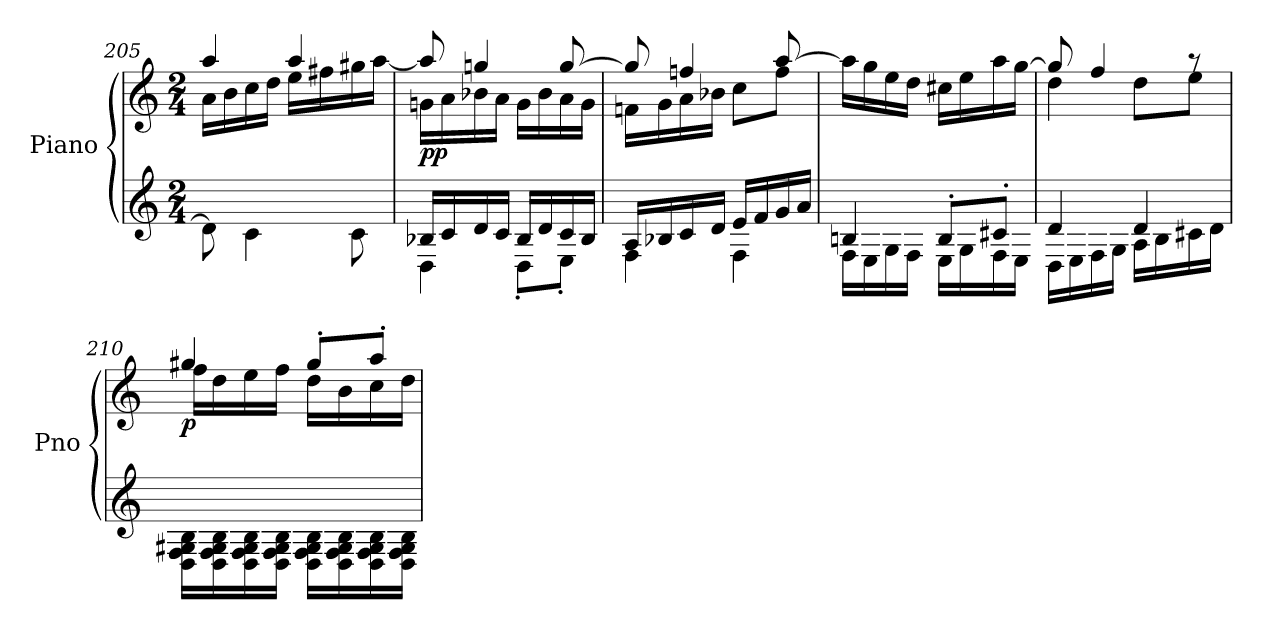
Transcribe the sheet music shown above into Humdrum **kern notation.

**kern	**kern	**dynam
*part1	*part1	*part1
*staff2	*staff1	*staff1/2
*I"Piano	*	*
*I'Pno	*	*
!!LO:LB:g=z
*clefG2	*clefG2	*
*k[]	*k[]	*
*M2/4	*M2/4	*
=205	=205	=205
*	*^	*
8d\]	4aa/	16a\LL	.
.	.	16b\	.
4c\	.	16cc\	.
.	.	16dd\JJ	.
.	4aa/	16ee\LL	.
.	.	16ff#X\	.
8c\	.	16gg#X\	.
.	.	[16aa\JJ	.
=206	=206	=206	=206
*^	*	*^	*
!	!	!	!	!	!LO:DY:b
16B-X/LL	4D\	8rgyy	16gn\LL	8aa/]	pp
16c/	.	.	16a\	.	.
16d/	.	4ggn/	16b-X\	8rcyy	.
16c/JJ	.	.	16a\JJ	.	.
16B-/LL	8D'\L	.	16g\LL	4ryy	.
16d/	.	.	16b-\	.	.
16c/	8E'\J	[8gg/	16a\	.	.
16B-/JJ	.	.	16g\JJ	.	.
*	*	*	*v	*v	*
=207	=207	=207	=207	=207
16A/LL	4F\	8gg/]	16fn\LL	.
16B-X/	.	.	16g\	.
16c/	.	4ffn/	16a\	.
16d/JJ	.	.	16b-X\JJ	.
16e/LL	4F\	.	8cc\L	.
16f/	.	.	.	.
16g/	.	[8aa/	8ff\J	.
16a/JJ	.	.	.	.
*	*	*v	*v	*
=208	=208	=208	=208
4Bn/	16F\LL	16aa\LL]	.
.	16E\	16gg\	.
.	16G\	16ee\	.
.	16F\JJ	16dd\JJ	.
8B'/L	16E\LL	16cc#X\LL	.
.	16G\	16ee\	.
8c#X'/J	16F\	16aa\	.
.	16E\JJ	[16gg\JJ	.
=209	=209	=209	=209
*	*	*^	*
4d/	16D\LL	8gg/]	4dd\	.
.	16E\	.	.	.
.	16F\	4ff/	.	.
.	16G\JJ	.	.	.
4d/	16A\LL	.	8dd\L	.
.	16B\	.	.	.
.	16c#X\	8raa	8ee\J	.
.	16d\JJ	.	.	.
!!LO:LB:g=z	!!
=210	=210	=210	=210	=210
!	!	!	!	!LO:DY:b
*v	*v	*	*	*
16D\ 16F\ 16G#X\ 16B\LL	4gg#X/	16ff\LL	p
16D\ 16F\ 16G#\ 16B\	.	16dd\	.
16D\ 16F\ 16G#\ 16B\	.	16ee\	.
16D\ 16F\ 16G#\ 16B\JJ	.	16ff\JJ	.
16D\ 16F\ 16G#\ 16B\LL	8gg#'/L	16dd\LL	.
16D\ 16F\ 16G#\ 16B\	.	16b\	.
16D\ 16F\ 16G#\ 16B\	8aa'/J	16cc\	.
16D\ 16F\ 16G#\ 16B\JJ	.	16dd\JJ	.
*	*v	*v	*
=	=	=
*-	*-	*-
